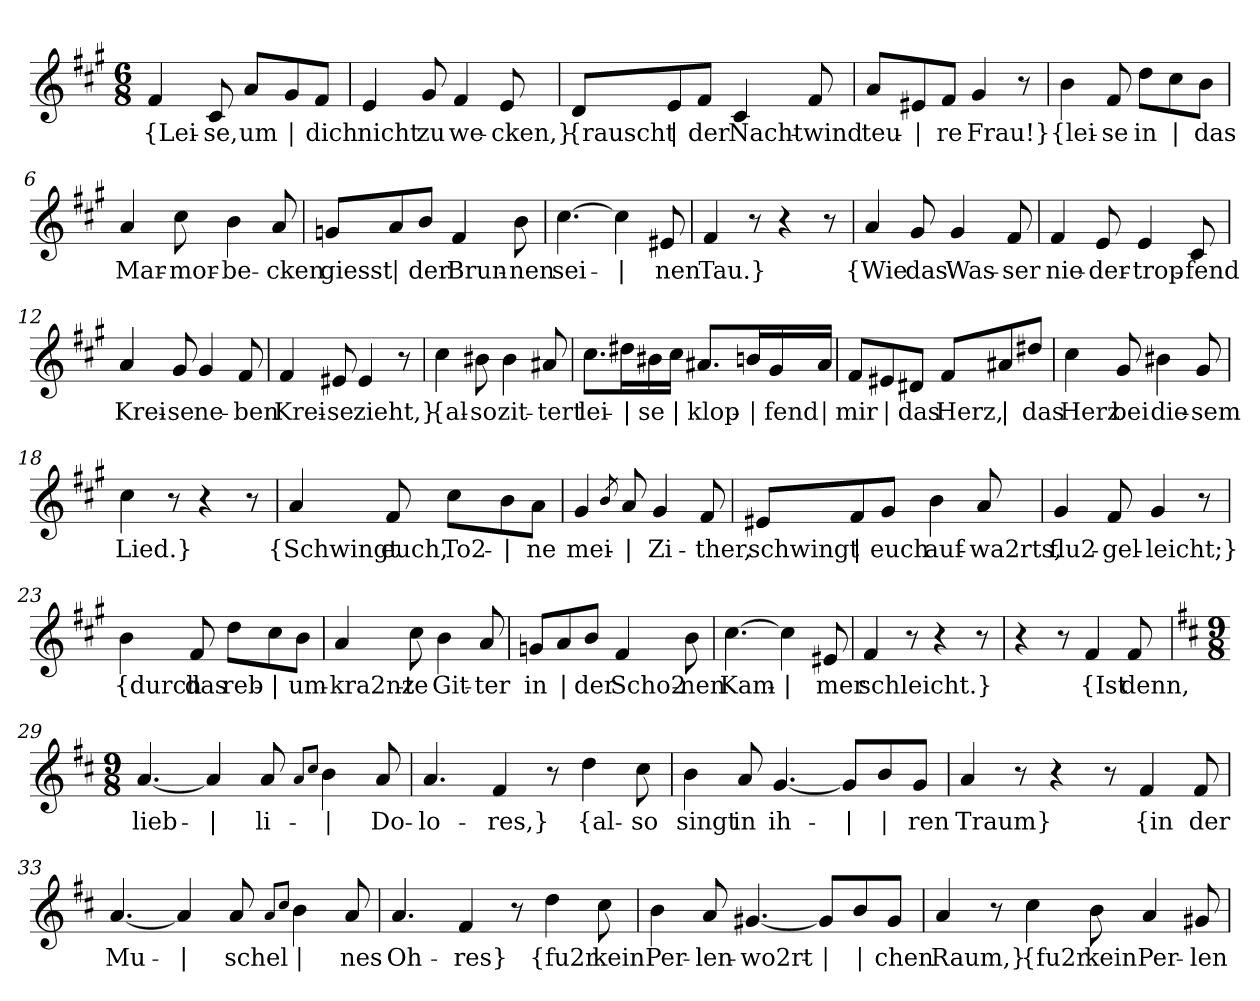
**kern	**text
*part1	*part1
*staff1	*staff1
*clefG2	*
*k[f#c#g#]	*
*M6/8	*
=1	=1
!	!LO:LY:b
4f#/	{Lei-
!	!LO:LY:b
8c#/	-se,
!	!LO:LY:b
8a/L	um
!	!LO:LY:b
8g#/	|
!	!LO:LY:b
8f#/J	dich
=2	=2
!	!LO:LY:b
4e/	nicht
!	!LO:LY:b
8g#/	zu
!	!LO:LY:b
4f#/	we-
!	!LO:LY:b
8e/	-cken,}
=3	=3
!	!LO:LY:b
8d/L	{rauscht
!	!LO:LY:b
8e/	|
!	!LO:LY:b
8f#/J	der
!	!LO:LY:b
4c#/	Nacht-
!	!LO:LY:b
8f#/	-wind
=4	=4
!	!LO:LY:b
8a/L	teu-
!	!LO:LY:b
8e#X/	|
!	!LO:LY:b
8f#/J	-re
!	!LO:LY:b
4g#/	Frau!}
8r	.
=5	=5
!	!LO:LY:b
4b\	{lei-
!	!LO:LY:b
8f#/	-se
!	!LO:LY:b
8dd\L	in
!	!LO:LY:b
8cc#\	|
!	!LO:LY:b
8b\J	das
!!LO:LB:g=z
=6	=6
!	!LO:LY:b
4a/	Mar-
!	!LO:LY:b
8cc#\	-mor-
!	!LO:LY:b
4b\	-be-
!	!LO:LY:b
8a/	-cken
=7	=7
!	!LO:LY:b
8gn/L	giesst
!	!LO:LY:b
8a/	|
!	!LO:LY:b
8b/J	der
!	!LO:LY:b
4f#/	Brun-
!	!LO:LY:b
8b\	-nen
=8	=8
!	!LO:LY:b
[4.cc#\	sei-
!	!LO:LY:b
4cc#\]	|
!	!LO:LY:b
8e#X/	-nen
=9	=9
!	!LO:LY:b
4f#/	Tau.}
8r	.
4r	.
8r	.
=10	=10
!	!LO:LY:b
4a/	{Wie
!	!LO:LY:b
8g#/	das
!	!LO:LY:b
4g#/	Was-
!	!LO:LY:b
8f#/	-ser
!!LO:LB:g=z
=11	=11
!	!LO:LY:b
4f#/	nie-
!	!LO:LY:b
8e/	-der-
!	!LO:LY:b
4e/	-trop-
!	!LO:LY:b
8c#/	-fend
=12	=12
!	!LO:LY:b
4a/	Krei-
!	!LO:LY:b
8g#/	-se
!	!LO:LY:b
4g#/	ne-
!	!LO:LY:b
8f#/	-ben
=13	=13
!	!LO:LY:b
4f#/	Krei-
!	!LO:LY:b
8e#X/	-se
!	!LO:LY:b
4e#/	zieht,}
8r	.
=14	=14
!	!LO:LY:b
4cc#\	{al-
!	!LO:LY:b
8b#X\	-so
!	!LO:LY:b
4b#\	zit-
!	!LO:LY:b
8a#X/	-tert
!!LO:LB:g=z
=15	=15
!	!LO:LY:b
8.cc#\L	lei-
!	!LO:LY:b
16dd#X\L	|
!	!LO:LY:b
16b#X\	-se
!	!LO:LY:b
16cc#\JJ	|
!	!LO:LY:b
8.a#X/L	klop-
!	!LO:LY:b
16bn/L	|
!	!LO:LY:b
16g#/	-fend
!	!LO:LY:b
16a#/JJ	|
=16	=16
!	!LO:LY:b
8f#/L	mir
!	!LO:LY:b
8e#X/	|
!	!LO:LY:b
8d#X/J	das
!	!LO:LY:b
8f#/L	Herz,
!	!LO:LY:b
8a#X/	|
!	!LO:LY:b
8dd#X/J	das
=17	=17
!	!LO:LY:b
4cc#\	Herz
!	!LO:LY:b
8g#/	bei
!	!LO:LY:b
4b#X\	die-
!	!LO:LY:b
8g#/	-sem
=18	=18
!	!LO:LY:b
4cc#\	Lied.}
8r	.
4r	.
8r	.
!!LO:LB:g=z
=19	=19
!	!LO:LY:b
4a/	{Schwingt
!	!LO:LY:b
8f#/	euch,
!	!LO:LY:b
8cc#\L	To2-
!	!LO:LY:b
8b\	|
!	!LO:LY:b
8a\J	-ne
=20	=20
!	!LO:LY:b
4g#/	mei-
8qb/	.
!	!LO:LY:b
8a/	|
!	!LO:LY:b
4g#/	Zi-
!	!LO:LY:b
8f#/	-ther,
=21	=21
!	!LO:LY:b
8e#X/L	schwingt
!	!LO:LY:b
8f#/	|
!	!LO:LY:b
8g#/J	euch
!	!LO:LY:b
4b\	auf-
!	!LO:LY:b
8a/	-wa2rts,
=22	=22
!	!LO:LY:b
4g#/	flu2-
!	!LO:LY:b
8f#/	-gel-
!	!LO:LY:b
4g#/	-leicht;}
8r	.
!!LO:LB:g=z
=23	=23
!	!LO:LY:b
4b\	{durch
!	!LO:LY:b
8f#/	das
!	!LO:LY:b
8dd\L	reb-
!	!LO:LY:b
8cc#\	|
!	!LO:LY:b
8b\J	-um-
=24	=24
!	!LO:LY:b
4a/	kra2nz-
!	!LO:LY:b
8cc#\	-te
!	!LO:LY:b
4b\	Git-
!	!LO:LY:b
8a/	-ter
=25	=25
!	!LO:LY:b
8gn/L	in
!	!LO:LY:b
8a/	|
!	!LO:LY:b
8b/J	der
!	!LO:LY:b
4f#/	Scho2-
!	!LO:LY:b
8b\	-nen
=26	=26
!	!LO:LY:b
[4.cc#\	Kam-
!	!LO:LY:b
4cc#\]	|
!	!LO:LY:b
8e#X/	-mer
=27	=27
!	!LO:LY:b
4f#/	schleicht.}
8r	.
4r	.
8r	.
!!LO:LB:g=z
=28	=28
4r	.
8r	.
!	!LO:LY:b
4f#/	{Ist
!	!LO:LY:b
8f#/	denn,
=29	=29
*k[f#c#]	*
*M9/8	*
!	!LO:LY:b
[4.a/	lieb-
!	!LO:LY:b
4a/]	|
!	!LO:LY:b
8a/	-li-
8qa/L	.
8qcc#/J	.
!	!LO:LY:b
4b\	|
!	!LO:LY:b
8a/	Do-
=30	=30
!	!LO:LY:b
4.a/	-lo-
!	!LO:LY:b
4f#/	-res,}
8r	.
!	!LO:LY:b
4dd\	{al-
!	!LO:LY:b
8cc#\	-so
=31	=31
!	!LO:LY:b
4b\	singt
!	!LO:LY:b
8a/	in
!	!LO:LY:b
[4.g/	ih-
!	!LO:LY:b
8g/L]	|
!	!LO:LY:b
8b/	|
!	!LO:LY:b
8g/J	-ren
=32	=32
!	!LO:LY:b
4a/	Traum}
8r	.
4r	.
8r	.
!	!LO:LY:b
4f#/	{in
!	!LO:LY:b
8f#/	der
!!LO:LB:g=z
=33	=33
!	!LO:LY:b
[4.a/	Mu-
!	!LO:LY:b
4a/]	|
!	!LO:LY:b
8a/	-schel
8qa/L	.
8qcc#/J	.
!	!LO:LY:b
4b\	|
!	!LO:LY:b
8a/	-nes
=34	=34
!	!LO:LY:b
4.a/	Oh-
!	!LO:LY:b
4f#/	-res}
8r	.
!	!LO:LY:b
4dd\	{fu2r
!	!LO:LY:b
8cc#\	kein
=35	=35
!	!LO:LY:b
4b\	Per-
!	!LO:LY:b
8a/	-len-
!	!LO:LY:b
[4.g#X/	-wo2rt-
!	!LO:LY:b
8g#/L]	|
!	!LO:LY:b
8b/	|
!	!LO:LY:b
8g#/J	-chen
!!LO:LB:g=z
=36	=36
!	!LO:LY:b
4a/	Raum,}
8r	.
!	!LO:LY:b
4cc#\	{fu2r
!	!LO:LY:b
8b\	kein
!	!LO:LY:b
4a/	Per-
!	!LO:LY:b
8g#X/	-len-
=	=
*-	*-
